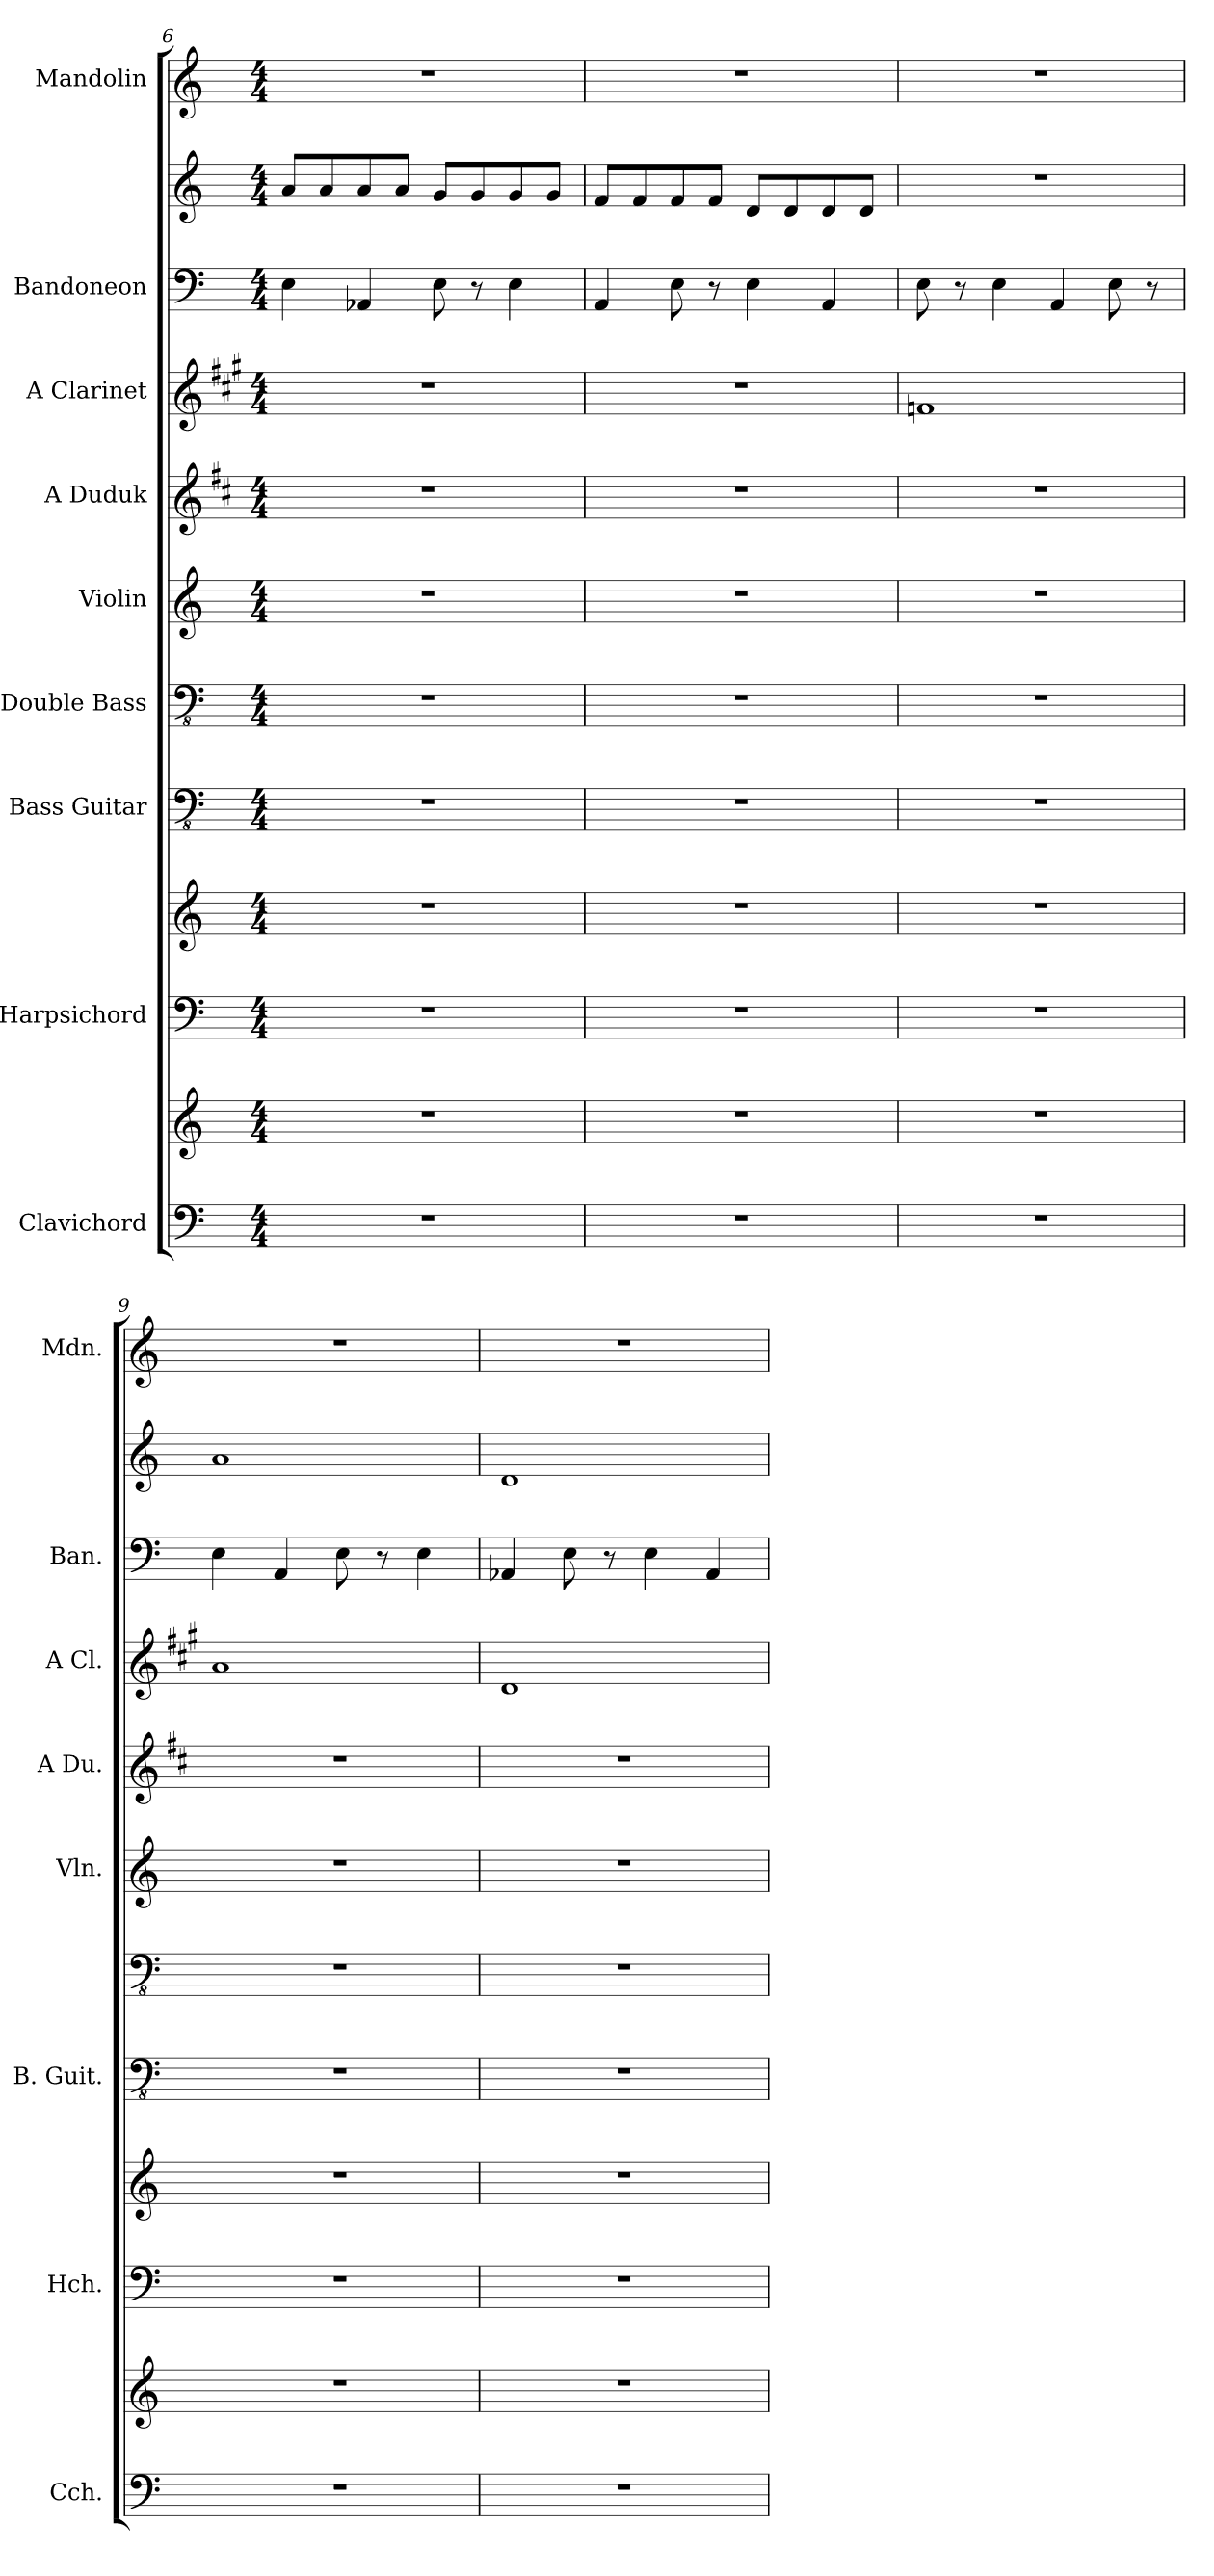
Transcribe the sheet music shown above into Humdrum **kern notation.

**kern	**kern	**kern	**kern	**kern	**kern	**kern	**kern	**kern	**kern	**kern	**kern
*part9	*part9	*part8	*part8	*part7	*part6	*part5	*part4	*part3	*part2	*part2	*part1
*staff12	*staff11	*staff10	*staff9	*staff8	*staff7	*staff6	*staff5	*staff4	*staff3	*staff2	*staff1
*I"Clavichord	*	*I"Harpsichord	*	*I"Bass Guitar	*I"Double Bass	*I"Violin	*I"A Duduk	*I"A Clarinet	*I"Bandoneon	*	*I"Mandolin
*I'Cch.	*	*I'Hch.	*	*I'B. Guit.	*	*I'Vln.	*I'A Du.	*I'A Cl.	*I'Ban.	*	*I'Mdn.
*clefF4	*clefG2	*clefF4	*clefG2	*clefFv4	*clefFv4	*clefG2	*clefG2	*clefG2	*clefF4	*clefG2	*clefG2
*	*	*	*	*	*ITrd7c12	*	*ITrd1c2	*ITrd2c3	*	*	*
*k[]	*k[]	*k[]	*k[]	*k[]	*k[]	*k[]	*k[]	*k[f#c#g#d#a#e#]	*k[]	*k[]	*k[]
*C:	*C:	*C:	*C:	*C:	*C:	*C:	*C:	*F#:	*C:	*C:	*C:
*M4/4	*M4/4	*M4/4	*M4/4	*M4/4	*M4/4	*M4/4	*M4/4	*M4/4	*M4/4	*M4/4	*M4/4
=6	=6	=6	=6	=6	=6	=6	=6	=6	=6	=6	=6
1r	1r	1r	1r	1r	1r	1r	1r	1r	4E\	8a/L	1r
.	.	.	.	.	.	.	.	.	.	8a/	.
.	.	.	.	.	.	.	.	.	4AA-X/	8a/	.
.	.	.	.	.	.	.	.	.	.	8a/J	.
.	.	.	.	.	.	.	.	.	8E\	8g/L	.
.	.	.	.	.	.	.	.	.	8r	8g/	.
.	.	.	.	.	.	.	.	.	4E\	8g/	.
.	.	.	.	.	.	.	.	.	.	8g/J	.
!!LO:PB:g=z
=7	=7	=7	=7	=7	=7	=7	=7	=7	=7	=7	=7
1r	1r	1r	1r	1r	1r	1r	1r	1r	4AA/	8f/L	1r
.	.	.	.	.	.	.	.	.	.	8f/	.
.	.	.	.	.	.	.	.	.	8E\	8f/	.
.	.	.	.	.	.	.	.	.	8r	8f/J	.
.	.	.	.	.	.	.	.	.	4E\	8d/L	.
.	.	.	.	.	.	.	.	.	.	8d/	.
.	.	.	.	.	.	.	.	.	4AA/	8d/	.
.	.	.	.	.	.	.	.	.	.	8d/J	.
=8	=8	=8	=8	=8	=8	=8	=8	=8	=8	=8	=8
1r	1r	1r	1r	1r	1r	1r	1r	1dn	8E\	1r	1r
.	.	.	.	.	.	.	.	.	8r	.	.
.	.	.	.	.	.	.	.	.	4E\	.	.
.	.	.	.	.	.	.	.	.	4AA/	.	.
.	.	.	.	.	.	.	.	.	8E\	.	.
.	.	.	.	.	.	.	.	.	8r	.	.
=9	=9	=9	=9	=9	=9	=9	=9	=9	=9	=9	=9
1r	1r	1r	1r	1r	1r	1r	1r	1f#	4E\	1a	1r
.	.	.	.	.	.	.	.	.	4AA/	.	.
.	.	.	.	.	.	.	.	.	8E\	.	.
.	.	.	.	.	.	.	.	.	8r	.	.
.	.	.	.	.	.	.	.	.	4E\	.	.
=10	=10	=10	=10	=10	=10	=10	=10	=10	=10	=10	=10
1r	1r	1r	1r	1r	1r	1r	1r	1B	4AA-X/	1d	1r
.	.	.	.	.	.	.	.	.	8E\	.	.
.	.	.	.	.	.	.	.	.	8r	.	.
.	.	.	.	.	.	.	.	.	4E\	.	.
.	.	.	.	.	.	.	.	.	4AA-/	.	.
=	=	=	=	=	=	=	=	=	=	=	=
*-	*-	*-	*-	*-	*-	*-	*-	*-	*-	*-	*-
